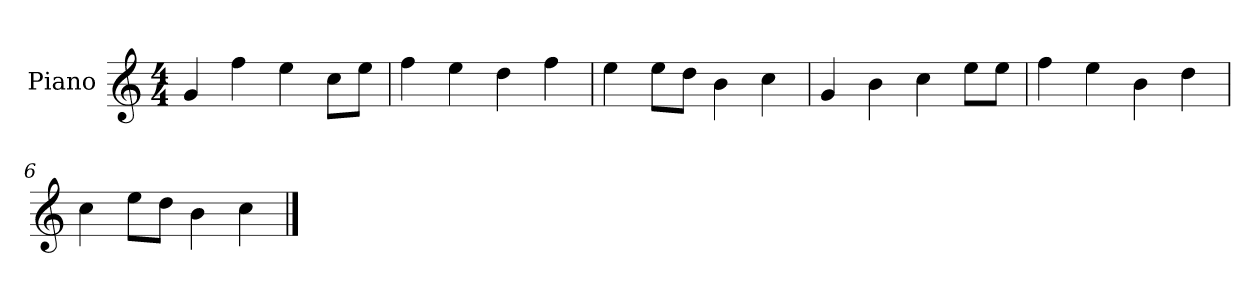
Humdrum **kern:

**kern
*part1
*staff1
*I"Piano
*I'P-no
*clefG2
*k[]
*M4/4
*MM90
=1
4g/
4ff\
4ee\
8cc\L
8ee\J
=2
4ff\
4ee\
4dd\
4ff\
=3
4ee\
8ee\L
8dd\J
4b\
4cc\
=4
4g/
4b\
4cc\
8ee\L
8ee\J
=5
4ff\
4ee\
4b\
4dd\
=6
4cc\
8ee\L
8dd\J
4b\
4cc\
==
*-
